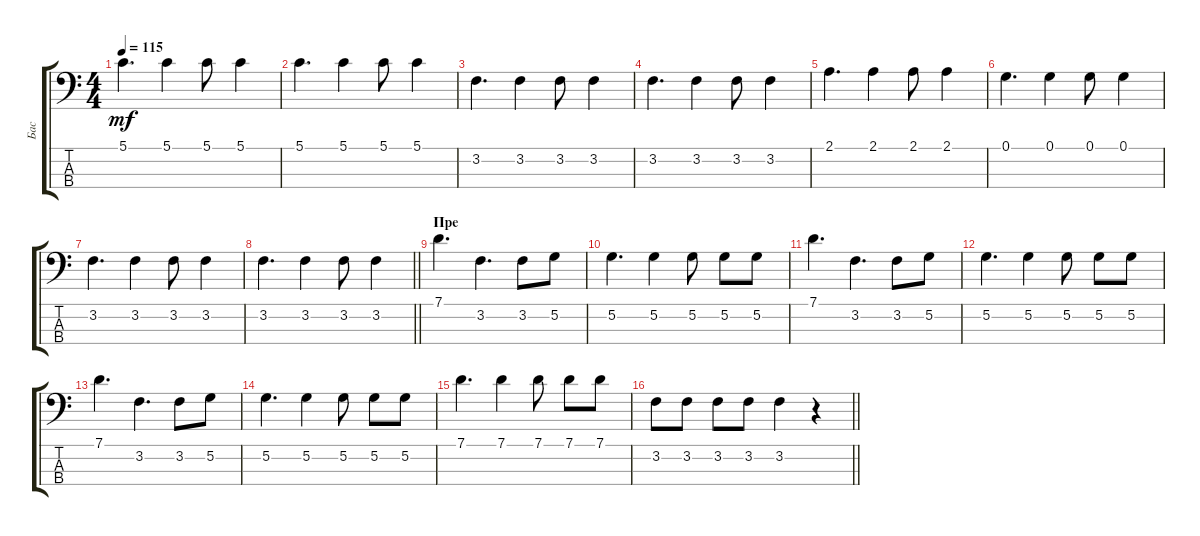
\track ("Бас" "Бас") {instrument acousticbass}
\staff {score tabs}
\tuning (G2 D2 A1 D1) {hide}
\ts (4 4)
\tempo 115
\clef f4
\ks c
5.1.4{d dy mf} 5.1.4 5.1.8 5.1.4 |
5.1.4{d} 5.1.4 5.1.8 5.1.4 |
3.2.4{d} 3.2.4 3.2.8 3.2.4 |
3.2.4{d} 3.2.4 3.2.8 3.2.4 |
2.1.4{d} 2.1.4 2.1.8 2.1.4 |
0.1.4{d} 0.1.4 0.1.8 0.1.4 |
3.2.4{d} 3.2.4 3.2.8 3.2.4 |
\barLineRight lightlight
3.2.4{d} 3.2.4 3.2.8 3.2.4 |
\section ("" "Пре")
7.1.4{d} 3.2.4{d} 3.2.8 5.2.8 |
5.2.4{d} 5.2.4 5.2.8 5.2.8 5.2.8 |
7.1.4{d} 3.2.4{d} 3.2.8 5.2.8 |
5.2.4{d} 5.2.4 5.2.8 5.2.8 5.2.8 |
7.1.4{d} 3.2.4{d} 3.2.8 5.2.8 |
5.2.4{d} 5.2.4 5.2.8 5.2.8 5.2.8 |
7.1.4{d} 7.1.4 7.1.8 7.1.8 7.1.8 |
\barLineRight lightlight
3.2.8 3.2.8 3.2.8 3.2.8 3.2.4 r.4
